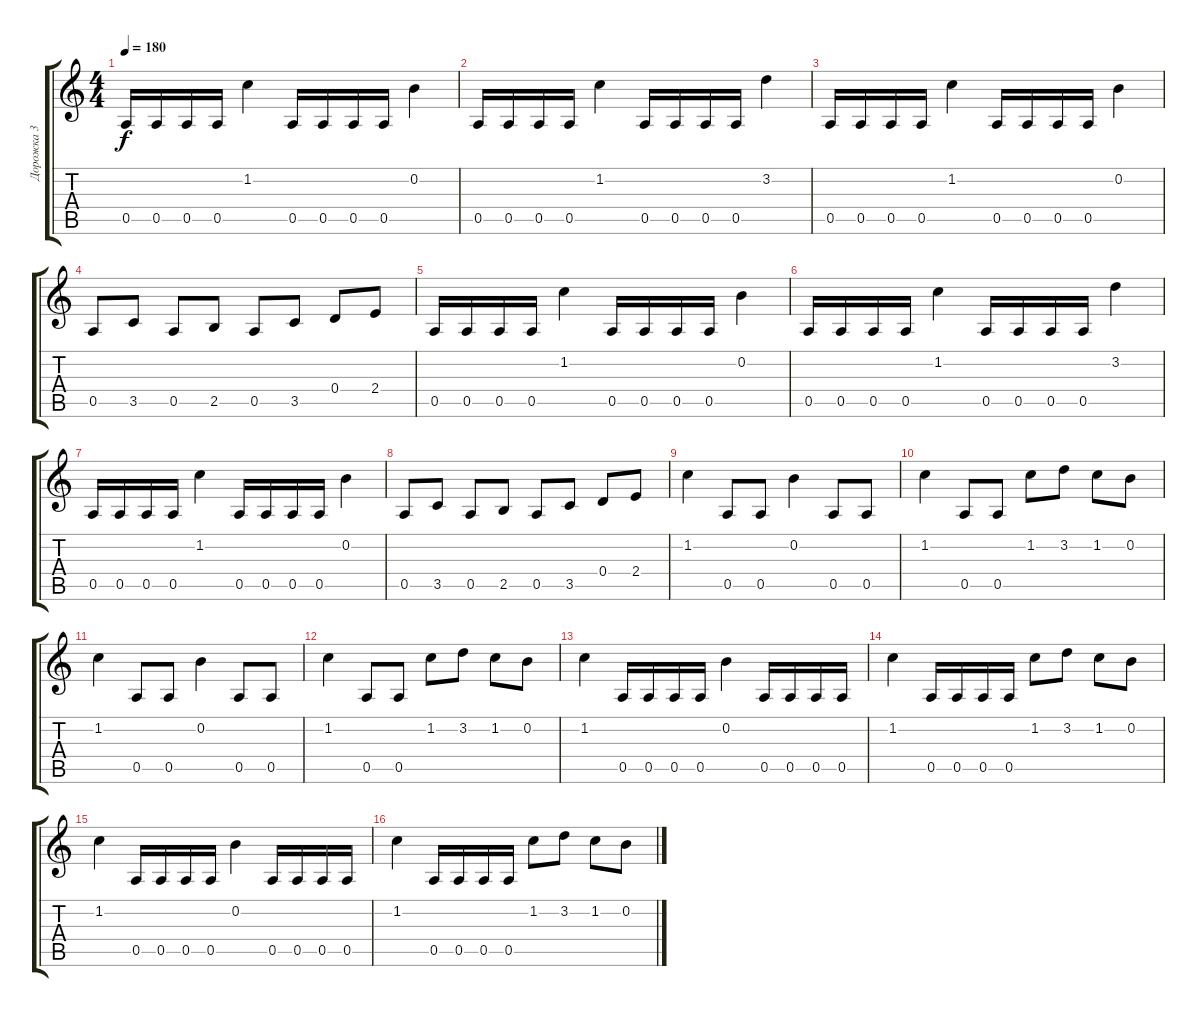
\track ("Дорожка 3" "Дорожка 3") {instrument distortionguitar}
\staff {score tabs}
\tuning (E4 B3 G3 D3 A2 E2) {hide}
\ts (4 4)
\tempo 180
\clef g2
\ks c
0.5.16{dy f} 0.5.16 0.5.16 0.5.16 1.2.4 0.5.16 0.5.16 0.5.16 0.5.16 0.2.4 |
0.5.16 0.5.16 0.5.16 0.5.16 1.2.4 0.5.16 0.5.16 0.5.16 0.5.16 3.2.4 |
0.5.16 0.5.16 0.5.16 0.5.16 1.2.4 0.5.16 0.5.16 0.5.16 0.5.16 0.2.4 |
0.5.8 3.5.8 0.5.8 2.5.8 0.5.8 3.5.8 0.4.8 2.4.8 |
0.5.16 0.5.16 0.5.16 0.5.16 1.2.4 0.5.16 0.5.16 0.5.16 0.5.16 0.2.4 |
0.5.16 0.5.16 0.5.16 0.5.16 1.2.4 0.5.16 0.5.16 0.5.16 0.5.16 3.2.4 |
0.5.16 0.5.16 0.5.16 0.5.16 1.2.4 0.5.16 0.5.16 0.5.16 0.5.16 0.2.4 |
0.5.8 3.5.8 0.5.8 2.5.8 0.5.8 3.5.8 0.4.8 2.4.8 |
1.2.4 0.5.8 0.5.8 0.2.4 0.5.8 0.5.8 |
1.2.4 0.5.8 0.5.8 1.2.8 3.2.8 1.2.8 0.2.8 |
1.2.4 0.5.8 0.5.8 0.2.4 0.5.8 0.5.8 |
1.2.4 0.5.8 0.5.8 1.2.8 3.2.8 1.2.8 0.2.8 |
1.2.4 0.5.16 0.5.16 0.5.16 0.5.16 0.2.4 0.5.16 0.5.16 0.5.16 0.5.16 |
1.2.4 0.5.16 0.5.16 0.5.16 0.5.16 1.2.8 3.2.8 1.2.8 0.2.8 |
1.2.4 0.5.16 0.5.16 0.5.16 0.5.16 0.2.4 0.5.16 0.5.16 0.5.16 0.5.16 |
1.2.4 0.5.16 0.5.16 0.5.16 0.5.16 1.2.8 3.2.8 1.2.8 0.2.8
